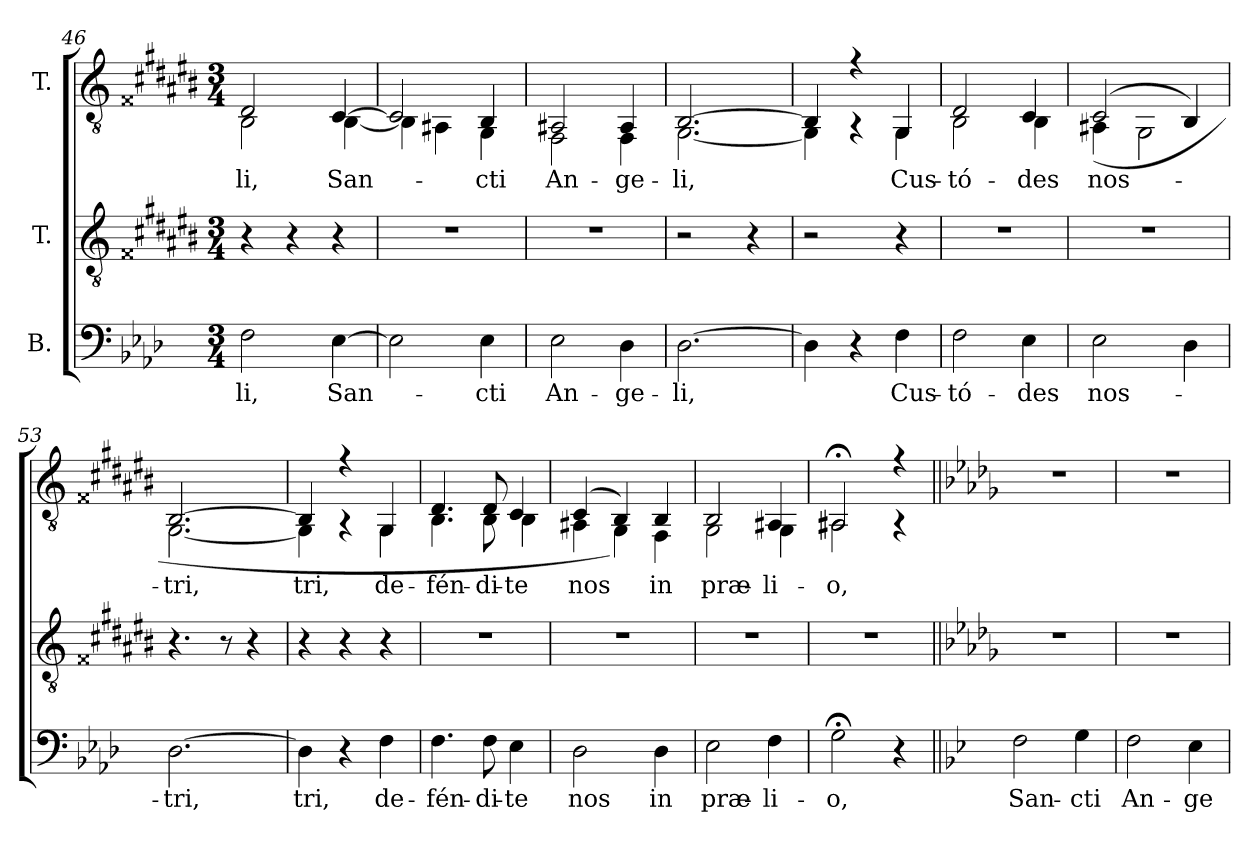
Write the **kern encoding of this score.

**kern	**text	**kern	**kern	**text
*part3	*part3	*part2	*part1	*part1
*staff3	*staff3	*staff2	*staff1	*staff1
*I"B.	*	*I"T.	*I"T.	*
!!LO:LB:g=z
*clefF4	*	*clefGv2	*clefGv2	*
*	*	*ITrd2c3	*ITrd2c3	*
*k[b-e-a-d-]	*	*k[f##c#g#d#a#e#b#]	*k[f##c#g#d#a#e#b#]	*
*f:	*	*e#:	*e#:	*
*M3/4	*	*M3/4	*M3/4	*
=46	=46	=46	=46	=46
!	!LO:LY:b:color=#000000	!	!	!
!	!	!	!	!LO:LY:b:color=#000000
*	*	*	*^	*
2Fi\	-li,	4r	2BB#i/	2GG#i\	-li,
.	.	4r	.	.	.
!	!LO:LY:b:color=#000000	!	!	!	!
!	!	!	!	!	!LO:LY:b:color=#000000
[>4E-i\	San-	4r	[>4AA#i/	[<4GG#i\	San-
=47	=47	=47	=47	=47	=47
!	!	!LO:N:vis=1	!	!	!
2E-i\]	.	2.r	2AA#i/]	4GG#i\]	.
.	.	.	.	4FF##i\	.
!	!LO:LY:b:color=#000000	!	!	!	!
!	!	!	!	!	!LO:LY:b:color=#000000
4E-i\	-cti	.	4GG#i/	4EE#i\	-cti
=48	=48	=48	=48	=48	=48
!	!LO:LY:b:color=#000000	!LO:N:vis=1	!	!	!
!	!	!	!	!	!LO:LY:b:color=#000000
2E-i\	An-	2.r	2FF##i/	2DD#i\	An-
!	!LO:LY:b:color=#000000	!	!	!	!
!	!	!	!	!	!LO:LY:b:color=#000000
4D-i\	-ge-	.	4FF##i/	4DD#i\	-ge-
=49	=49	=49	=49	=49	=49
!	!LO:LY:b:color=#000000	!	!	!	!
!	!	!	!	!	!LO:LY:b:color=#000000
[>2.D-i\	-li,	2r	[>2.GG#i/	[<2.EE#i\	-li,
.	.	4r	.	.	.
=50	=50	=50	=50	=50	=50
4D-i\]	.	2r	4GG#i/]	4EE#i\]	.
4r	.	.	4r	4r	.
!	!LO:LY:b:color=#000000	!	!	!	!
!	!	!	!	!	!LO:LY:b:color=#000000
4Fi\	Cus-	4r	4EE#i/	4EE#i\	Cus-
=51	=51	=51	=51	=51	=51
!	!LO:LY:b:color=#000000	!LO:N:vis=1	!	!	!
!	!	!	!	!	!LO:LY:b:color=#000000
2Fi\	-tó-	2.r	2BB#i/	2GG#i\	-tó-
!	!LO:LY:b:color=#000000	!	!	!	!
!	!	!	!	!	!LO:LY:b:color=#000000
4E-i\	-des	.	4AA#i/	4GG#i\	-des
=52	=52	=52	=52	=52	=52
!	!LO:LY:b:color=#000000	!LO:N:vis=1	!	!	!
!	!	!	!	!	!LO:LY:b:color=#000000
2E-i\	nos-	2.r	(2AA#i/	(4FF##i\	nos-
.	.	.	.	2EE#i\	.
4D-i\	.	.	4GG#i/)	.	.
!!LO:PB:g=z	!!
=53	=53	=53	=53	=53	=53
!	!LO:LY:b:color=#000000	!	!	!	!
!	!	!	!	!	!LO:LY:b:color=#000000
[>2.D-i\	-tri,	4.r	[>2.GG#i/	[<2.EE#i\	-tri,
.	.	8r	.	.	.
.	.	4r	.	.	.
=54	=54	=54	=54	=54	=54
!	!LO:LY:b:color=#000000	!	!	!	!
!	!	!	!	!	!LO:LY:b:color=#000000
4D-i\]	tri,	4r	4GG#i/]	4EE#i\]	tri,
4r	.	4r	4r	4r	.
!	!LO:LY:b:color=#000000	!	!	!	!
!	!	!	!	!	!LO:LY:b:color=#000000
4Fi\	de-	4r	4EE#i/	4EE#i\	de-
=55	=55	=55	=55	=55	=55
!	!LO:LY:b:color=#000000	!LO:N:vis=1	!	!	!
!	!	!	!	!	!LO:LY:b:color=#000000
4.Fi\	-fén-	2.r	4.BB#i/	4.GG#i\	-fén-
!	!LO:LY:b:color=#000000	!	!	!	!
!	!	!	!	!	!LO:LY:b:color=#000000
8Fi\	-di-	.	8BB#i/	8GG#i\	-di-
!	!LO:LY:b:color=#000000	!	!	!	!
!	!	!	!	!	!LO:LY:b:color=#000000
4E-i\	-te	.	4AA#i/	4GG#i\	-te
=56	=56	=56	=56	=56	=56
!	!LO:LY:b:color=#000000	!LO:N:vis=1	!	!	!
!	!	!	!	!	!LO:LY:b:color=#000000
2D-i\	nos	2.r	(4AA#i/	4FF##i\	nos
.	.	.	4GG#i/)	4EE#i\)	.
!	!LO:LY:b:color=#000000	!	!	!	!
!	!	!	!	!	!LO:LY:b:color=#000000
4D-i\	in	.	4GG#i/	4DD#i\	in
=57	=57	=57	=57	=57	=57
!	!LO:LY:b:color=#000000	!LO:N:vis=1	!	!	!
!	!	!	!	!	!LO:LY:b:color=#000000
2E-i\	præ-	2.r	2GG#i/	2EE#i\	præ-
!	!LO:LY:b:color=#000000	!	!	!	!
!	!	!	!	!	!LO:LY:b:color=#000000
4Fi\	-li-	.	4FF##i/	4EE#i\	-li-
=58	=58	=58	=58	=58	=58
!	!LO:LY:b:color=#000000	!LO:N:vis=1	!	!	!
!	!	!	!	!	!LO:LY:b:color=#000000
2G;i\	-o,	2.r	2FF##;i/	2FF##i\	-o,
4r	.	.	4r	4r	.
*	*	*	*v	*v	*
!!LO:LB:g=z
=59||	=59||	=59||	=59||	=59||
*k[b-e-]	*	*k[b-e-]	*k[b-e-]	*
*B-:	*	*B-:	*B-:	*
*	*	*	*MM110	*
*	*	*	*^	*
!	!LO:LY:b:color=#000000	!LO:N:vis=1	!LO:N:vis=1	!	!
*	*	*	*v	*v	*
2Fi\	San-	2.r	2.r	.
!	!LO:LY:b:color=#000000	!	!	!
4Gi\	-cti	.	.	.
=60	=60	=60	=60	=60
!	!LO:LY:b:color=#000000	!LO:N:vis=1	!LO:N:vis=1	!
2Fi\	An-	2.r	2.r	.
!	!LO:LY:b:color=#000000	!	!	!
4E-i\	-ge-	.	.	.
=	=	=	=	=
*-	*-	*-	*-	*-
